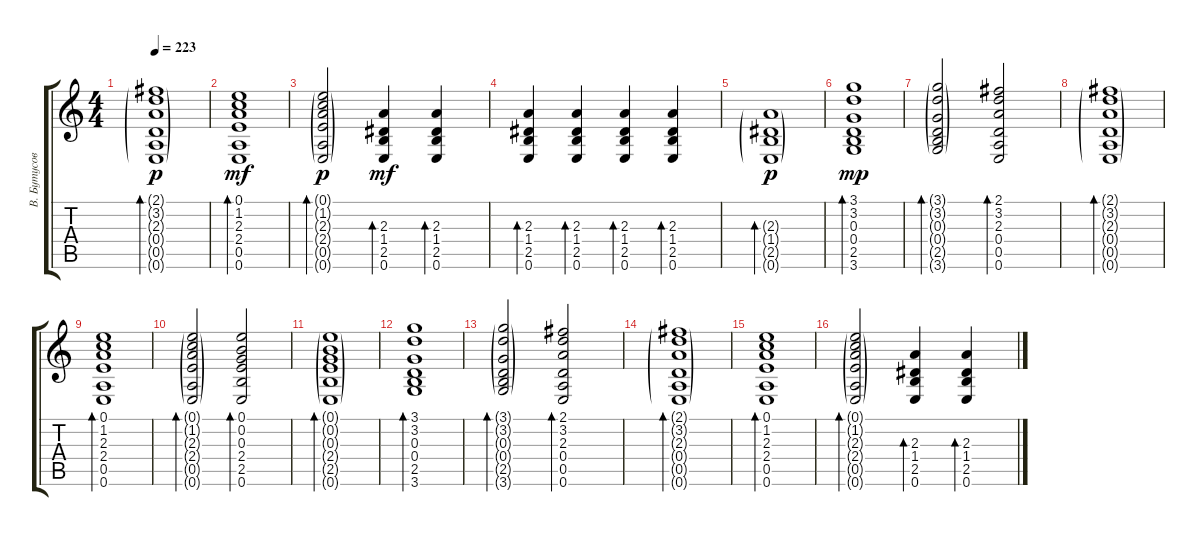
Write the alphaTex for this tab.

\track ("В. Бутусов (ритм)" "В. Бутусов") {instrument electricguitarclean}
\staff {score tabs}
\tuning (E4 B3 G3 D3 A2 E2) {hide}
\ts (4 4)
\tempo 223
\clef g2
\ks c
(2.1{g} 3.2{g} 2.3{g} 0.4{g} 0.5{g} 0.6{g}).1{bd 60 dy p} |
(0.1 1.2 2.3 2.4 0.5 0.6).1{bd 60 dy mf} |
(0.1{g} 1.2{g} 2.3{g} 2.4{g} 0.5{g} 0.6{g}).2{bd 60 dy p} (2.3 1.4 2.5 0.6).4{bd 60 dy mf} (2.3 1.4 2.5 0.6).4{bd 60} |
(2.3 1.4 2.5 0.6).4{bd 60} (2.3 1.4 2.5 0.6).4{bd 60} (2.3 1.4 2.5 0.6).4{bd 60} (2.3 1.4 2.5 0.6).4{bd 60} |
(2.3{g} 1.4{g} 2.5{g} 0.6{g}).1{bd 60 dy p} |
(3.1 3.2 0.3 0.4 2.5 3.6).1{bd 60 dy mp} |
(3.1{g} 3.2{g} 0.3{g} 0.4{g} 2.5{g} 3.6{g}).2{bd 60} (2.1 3.2 2.3 0.4 0.5 0.6).2{bd 60} |
(2.1{g} 3.2{g} 2.3{g} 0.4{g} 0.5{g} 0.6{g}).1{bd 60} |
(0.1 1.2 2.3 2.4 0.5 0.6).1{bd 60} |
(0.1{g} 1.2{g} 2.3{g} 2.4{g} 0.5{g} 0.6{g}).2{bd 60} (0.1 0.2 0.3 2.4 2.5 0.6).2{bd 60} |
(0.1{g} 0.2{g} 0.3{g} 2.4{g} 2.5{g} 0.6{g}).1{bd 60} |
(3.1 3.2 0.3 0.4 2.5 3.6).1{bd 60} |
(3.1{g} 3.2{g} 0.3{g} 0.4{g} 2.5{g} 3.6{g}).2{bd 60} (2.1 3.2 2.3 0.4 0.5 0.6).2{bd 60} |
(2.1{g} 3.2{g} 2.3{g} 0.4{g} 0.5{g} 0.6{g}).1{bd 60} |
(0.1 1.2 2.3 2.4 0.5 0.6).1{bd 60} |
(0.1{g} 1.2{g} 2.3{g} 2.4{g} 0.5{g} 0.6{g}).2{bd 60} (2.3 1.4 2.5 0.6).4{bd 60} (2.3 1.4 2.5 0.6).4{bd 60}
